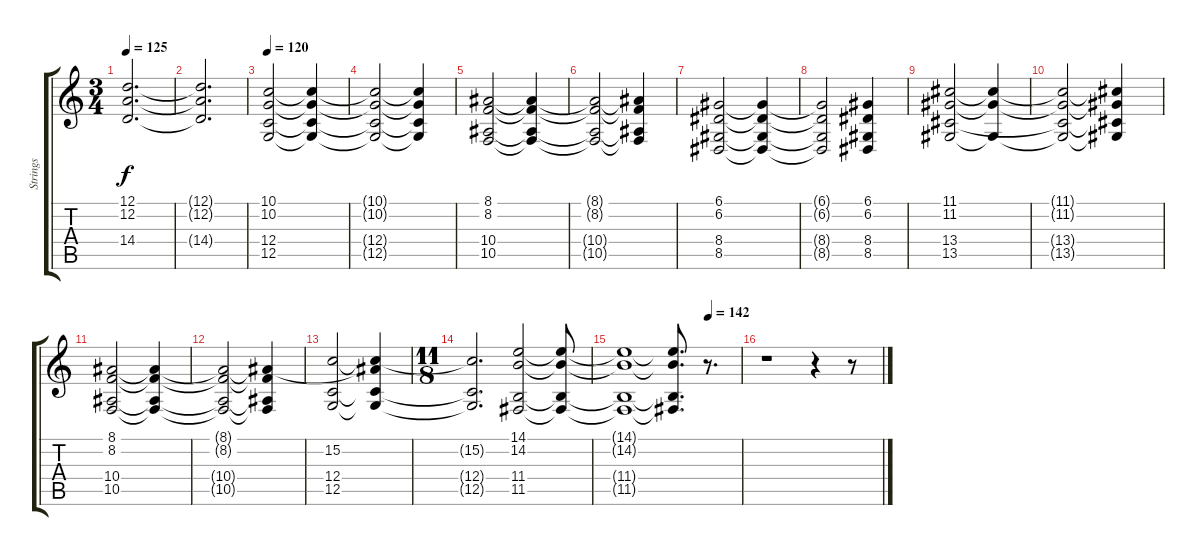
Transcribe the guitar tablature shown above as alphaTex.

\track ("Strings" "Strings") {instrument stringensemble1}
\staff {score tabs}
\tuning (D4 A3 F3 C3 G2 D2) {hide}
\ts (3 4)
\tempo 125
\clef g2
\ks c
(12.1{t} 12.2{t} 14.4{t}).2{d dy f} |
(12.1{t} 12.2{t} 14.4{t}).2{d} |
\tempo 120
(10.1 10.2 12.4 12.5).2 (10.1{t} 10.2{t} 12.4{t} 12.5{t}).4 |
(10.1{t} 10.2{t} 12.4{t} 12.5{t}).2 (10.1{t} 10.2{t} 12.4{t} 12.5{t}).4 |
(8.1 8.2 10.4 10.5).2 (8.1{t} 8.2{t} 10.4{t} 10.5{t}).4 |
(8.1{t} 8.2{t} 10.4{t} 10.5{t}).2 (8.1{t} 8.2{t} 10.4{t} 10.5{t}).4 |
(6.1 6.2 8.4 8.5).2 (6.1{t} 6.2{t} 8.4{t} 8.5{t}).4 |
(6.1{t} 6.2{t} 8.4{t} 8.5{t}).2 (6.1 6.2 8.4 8.5).4 |
(11.1 11.2 13.4 13.5).2 (11.1{t} 11.2{t} 13.5{t}).4 |
(11.1{t} 11.2{t} 13.4{t} 13.5{t}).2 (11.1{t} 11.2{t} 13.4{t} 13.5{t}).4 |
(8.1 8.2 10.4 10.5).2 (8.1{t} 8.2{t} 10.4{t} 10.5{t}).4 |
(8.1{t} 8.2{t} 10.4{t} 10.5{t}).2 (8.1{t} 8.2{t} 10.4{t} 10.5{t}).4 |
(15.2 12.4 12.5).2 (8.1{t} 15.2{t} 12.4{t} 12.5{t}).4 |
\ts (11 8)
(15.2{t} 12.4{t} 12.5{t}).2{d} (14.1 14.2 11.4 11.5).2 (14.1{t} 14.2{t} 11.4{t} 11.5{t}).8 |
\tempo (142 0.7272727272727273)
(14.1{t} 14.2{t} 11.4{t} 11.5{t}).1 (14.1{t} 14.2{t} 11.4{t} 11.5{t}).8{d} r.8{d} |
r.1 r.4 r.8
